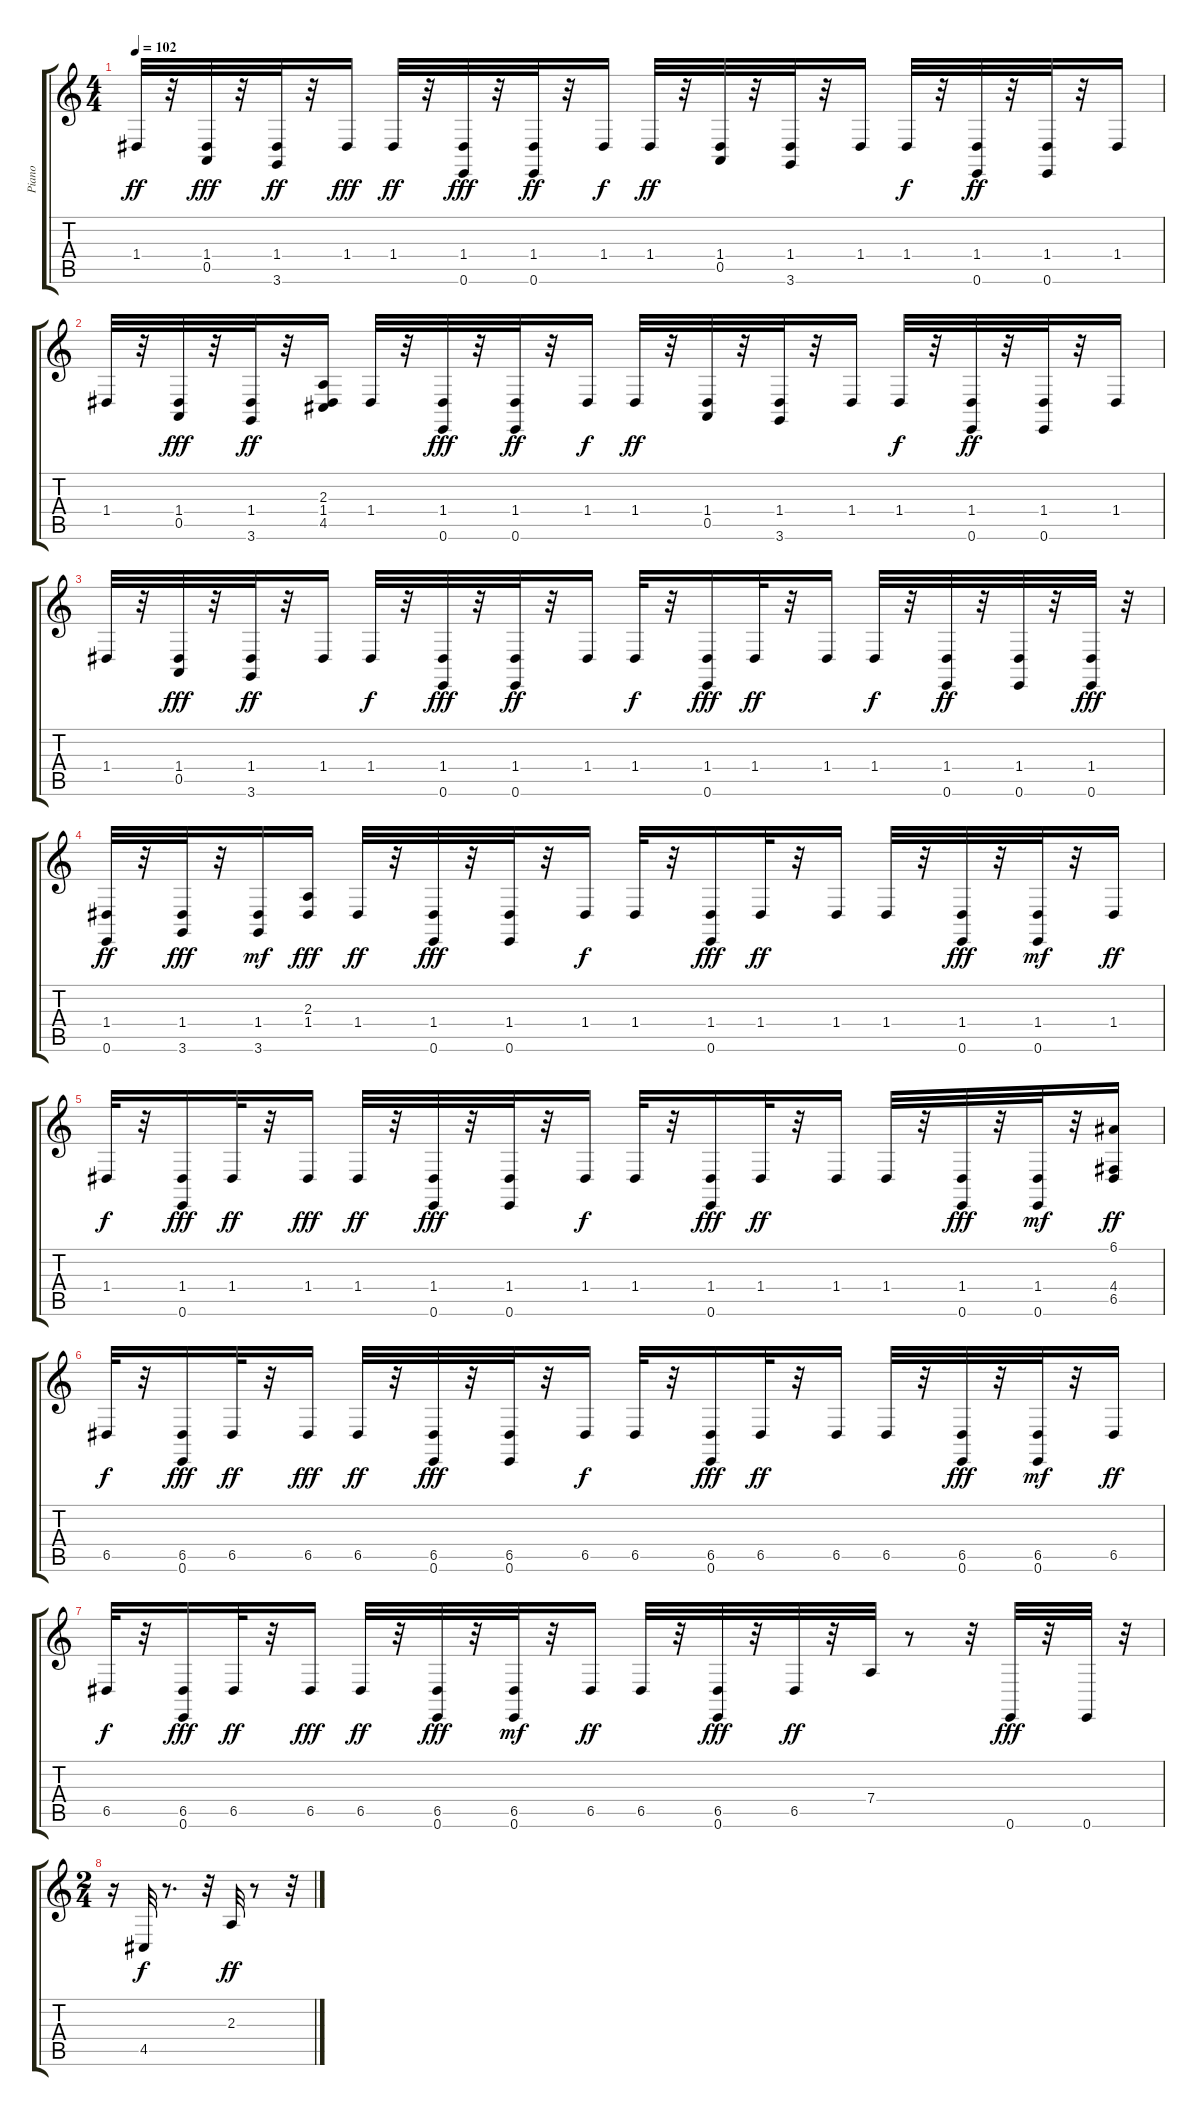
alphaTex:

\track ("Piano" "Piano") {instrument acousticgrandpiano}
\staff {score tabs}
\tuning (E4 B3 G3 D3 A2 E2) {hide}
\ts (4 4)
\tempo 102
\clef g2
\ks c
1.4.32{dy ff} r.32 (1.4 0.5).32{dy fff} r.32 (1.4 3.6).32{dy ff} r.32 1.4.16{dy fff} 1.4.32{dy ff} r.32 (1.4 0.6).32{dy fff} r.32 (1.4 0.6).32{dy ff} r.32 1.4.16{dy f} 1.4.32{dy ff} r.32 (1.4 0.5).32 r.32 (1.4 3.6).32 r.32 1.4.16 1.4.32{dy f} r.32 (1.4 0.6).32{dy ff} r.32 (1.4 0.6).32 r.32 1.4.16 |
1.4.32 r.32 (1.4 0.5).32{dy fff} r.32 (1.4 3.6).32{dy ff} r.32 (2.3 1.4 4.5).16 1.4.32 r.32 (1.4 0.6).32{dy fff} r.32 (1.4 0.6).32{dy ff} r.32 1.4.16{dy f} 1.4.32{dy ff} r.32 (1.4 0.5).32 r.32 (1.4 3.6).32 r.32 1.4.16 1.4.32{dy f} r.32 (1.4 0.6).32{dy ff} r.32 (1.4 0.6).32 r.32 1.4.16 |
1.4.32 r.32 (1.4 0.5).32{dy fff} r.32 (1.4 3.6).32{dy ff} r.32 1.4.16 1.4.32{dy f} r.32 (1.4 0.6).32{dy fff} r.32 (1.4 0.6).32{dy ff} r.32 1.4.16 1.4.32{dy f} r.32 (1.4 0.6).16{dy fff} 1.4.32{dy ff} r.32 1.4.16 1.4.32{dy f} r.32 (1.4 0.6).32{dy ff} r.32 (1.4 0.6).32 r.32 (1.4 0.6).32{dy fff} r.32 |
(1.4 0.6).32{dy ff} r.32 (1.4 3.6).32{dy fff} r.32 (1.4 3.6).16{dy mf} (2.3 1.4).16{dy fff} 1.4.32{dy ff} r.32 (1.4 0.6).32{dy fff} r.32 (1.4 0.6).32 r.32 1.4.16{dy f} 1.4.32 r.32 (1.4 0.6).16{dy fff} 1.4.32{dy ff} r.32 1.4.16 1.4.32 r.32 (1.4 0.6).32{dy fff} r.32 (1.4 0.6).32{dy mf} r.32 1.4.16{dy ff} |
1.4.32{dy f} r.32 (1.4 0.6).16{dy fff} 1.4.32{dy ff} r.32 1.4.16{dy fff} 1.4.32{dy ff} r.32 (1.4 0.6).32{dy fff} r.32 (1.4 0.6).32 r.32 1.4.16{dy f} 1.4.32 r.32 (1.4 0.6).16{dy fff} 1.4.32{dy ff} r.32 1.4.16 1.4.32 r.32 (1.4 0.6).32{dy fff} r.32 (1.4 0.6).32{dy mf} r.32 (6.1 4.4 6.5).16{dy ff} |
6.5.32{dy f} r.32 (6.5 0.6).16{dy fff} 6.5.32{dy ff} r.32 6.5.16{dy fff} 6.5.32{dy ff} r.32 (6.5 0.6).32{dy fff} r.32 (6.5 0.6).32 r.32 6.5.16{dy f} 6.5.32 r.32 (6.5 0.6).16{dy fff} 6.5.32{dy ff} r.32 6.5.16 6.5.32 r.32 (6.5 0.6).32{dy fff} r.32 (6.5 0.6).32{dy mf} r.32 6.5.16{dy ff} |
6.5.32{dy f} r.32 (6.5 0.6).16{dy fff} 6.5.32{dy ff} r.32 6.5.16{dy fff} 6.5.32{dy ff} r.32 (6.5 0.6).32{dy fff} r.32 (6.5 0.6).32{dy mf} r.32 6.5.16{dy ff} 6.5.32 r.32 (6.5 0.6).32{dy fff} r.32 6.5.32{dy ff} r.32 7.4.32 r.8 r.32 0.6.32{dy fff} r.32 0.6.32 r.32 |
\ts (2 4)
r.16 4.5.32{dy f} r.8{d} r.32 2.3.32{dy ff} r.8 r.32
